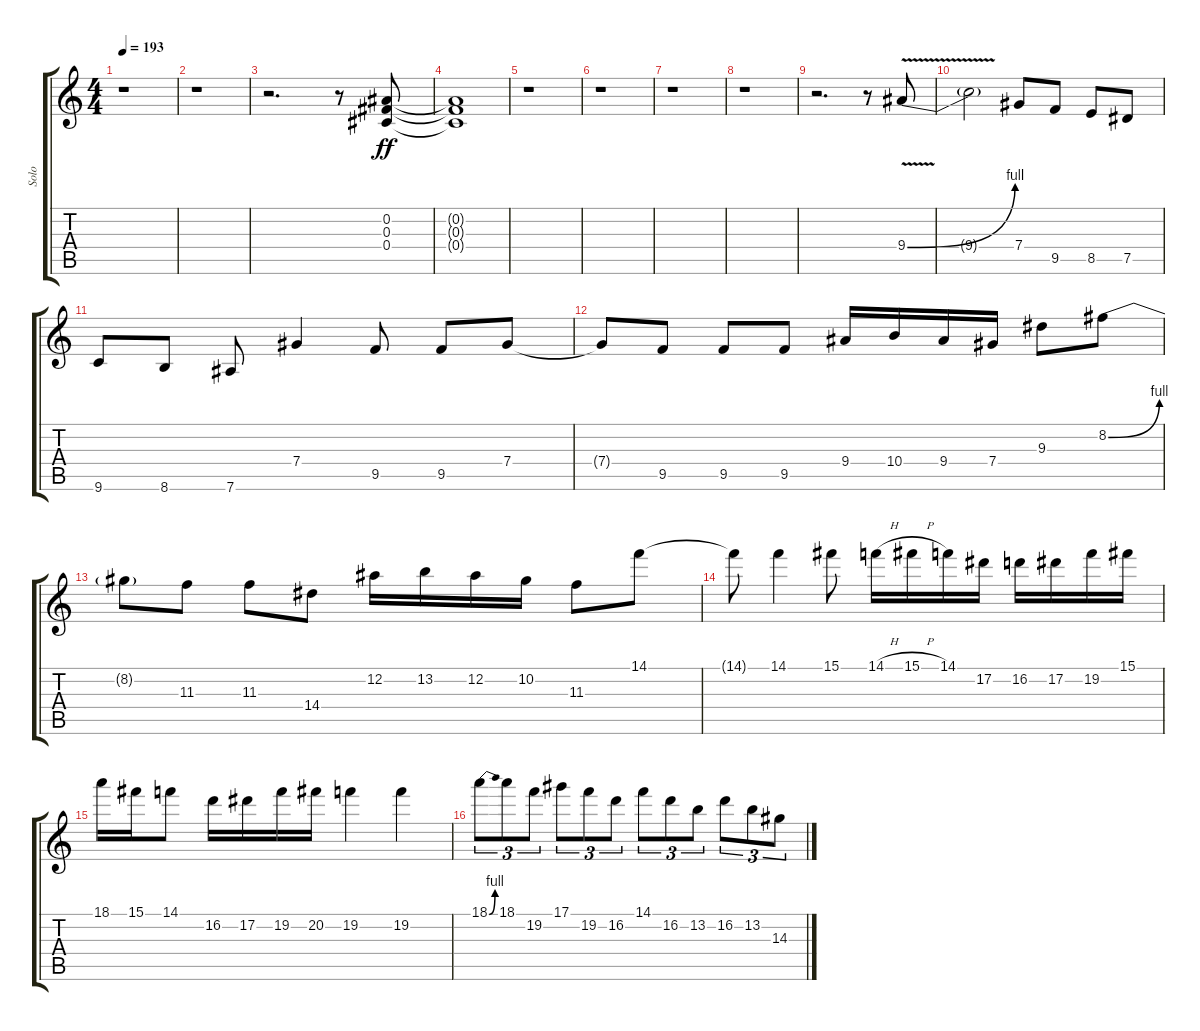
\track ("Solo" "Solo") {instrument distortionguitar}
\staff {score tabs}
\tuning (Eb4 Bb3 Gb3 Db3 Ab2 Eb2) {hide}
\ts (4 4)
\tempo 193
\clef g2
\ks c
r.1{dy ff} |
r.1 |
r.2{d} r.8 (0.2 0.3 0.4).8{instrument guitarharmonics} |
(0.2{t} 0.3{t} 0.4{t}).1 |
r.1 |
r.1 |
r.1 |
r.1 |
r.2{d} r.8 9.4{be (bend 0 0 60 4) v}.8{volume 15 instrument distortionguitar} |
9.4{t}.2 7.4.8 9.5.8 8.5.8 7.5.8 |
9.6.8 8.6.8 7.6.8 7.4.4 9.5.8 9.5.8 7.4.8 |
7.4{t}.8 9.5.8 9.5.8 9.5.8 9.4.16 10.4.16 9.4.16 7.4.16 9.3.8 8.2{be (bend 0 0 60 4)}.8 |
8.2{t}.8 11.3.8 11.3.8 14.4.8 12.2.16 13.2.16 12.2.16 10.2.16 11.3.8 14.1.8 |
14.1{t}.8 14.1.4 15.1.8 14.1{h}.16 15.1{h}.16 14.1.16 17.2.16 16.2.16 17.2.16 19.2.16 15.1.16 |
18.1.16 15.1.16 14.1.8 16.2.16 17.2.16 19.2.16 20.2.16 19.2.4 19.2.4 |
18.1{be (bend 0 0 60 4)}.8{tu (3 2)} 18.1.8{tu (3 2)} 19.2.8{tu (3 2)} 17.1.8{tu (3 2)} 19.2.8{tu (3 2)} 16.2.8{tu (3 2)} 14.1.8{tu (3 2)} 16.2.8{tu (3 2)} 13.2.8{tu (3 2)} 16.2.8{tu (3 2)} 13.2.8{tu (3 2)} 14.3.8{tu (3 2)}
